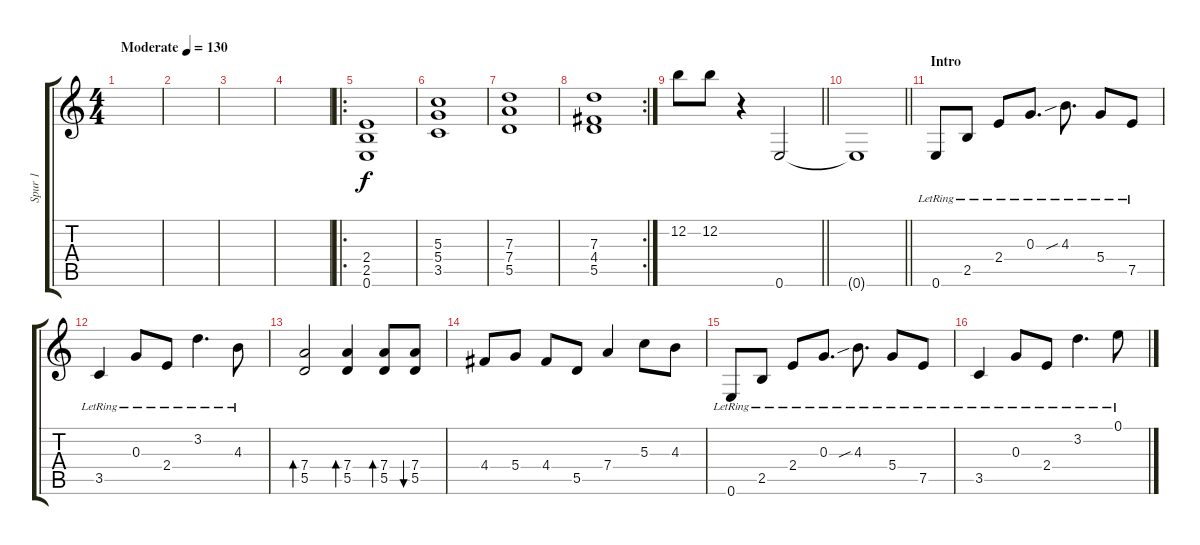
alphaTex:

\track ("Spur 1" "Spur 1") {instrument overdrivenguitar}
\staff {score tabs}
\tuning (E4 B3 G3 D3 A2 E2) {hide}
\ts (4 4)
\tempo (130 "Moderate")
\clef g2
\ks c
|
|
|
|
\ro
(2.4 2.5 0.6).1 |
(5.3 5.4 3.5).1 |
(7.3 7.4 5.5).1 |
\rc 2
(7.3 4.4 5.5).1 |
\barLineRight lightlight
12.2.8 12.2.8 r.4 0.6.2 |
\barLineRight lightlight
0.6{t}.1 |
\section ("" "Intro")
0.6{lr}.8 2.5{lr}.8 2.4{lr}.8 0.3{lr}.8{d} 4.3{sib lr}.8{d} 5.4{lr}.8 7.5{lr}.8 |
3.5{lr}.4 0.3{lr}.8 2.4{lr}.8 3.2{lr}.4{d} 4.3{lr}.8 |
(7.4 5.5).2{bd 60} (7.4 5.5).4{bd 60} (7.4 5.5).8{bd 60} (7.4 5.5).8{bu 60} |
4.4.8 5.4.8 4.4.8 5.5.8 7.4.4 5.3.8 4.3.8 |
0.6{lr}.8 2.5{lr}.8 2.4{lr}.8 0.3{lr}.8{d} 4.3{sib lr}.8{d} 5.4{lr}.8 7.5{lr}.8 |
3.5{lr}.4 0.3{lr}.8 2.4{lr}.8 3.2{lr}.4{d} 0.1{lr}.8
